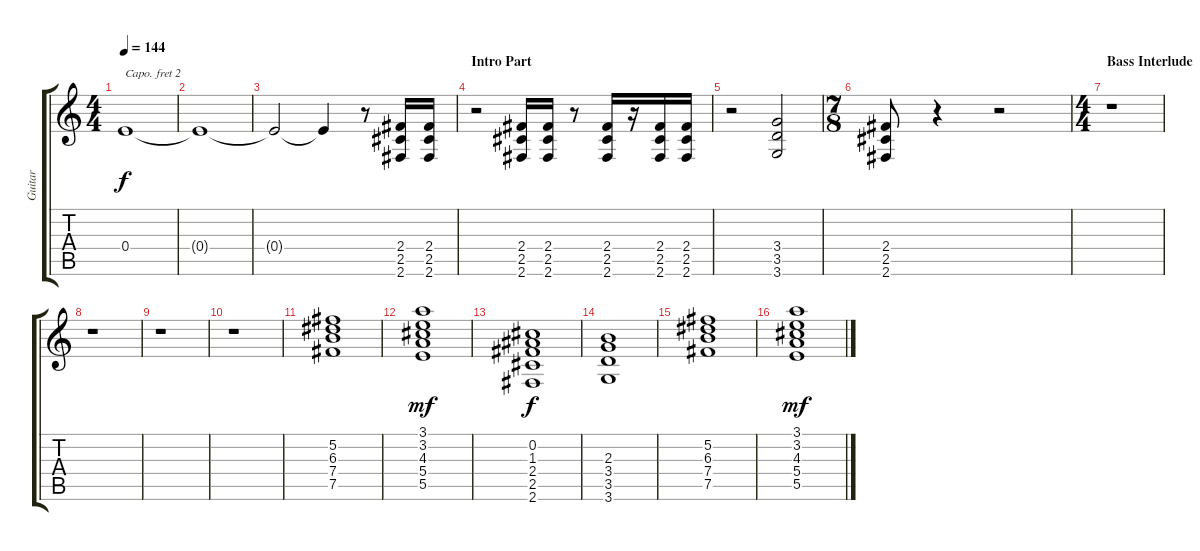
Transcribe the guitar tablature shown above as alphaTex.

\track ("Guitar" "Guitar") {instrument overdrivenguitar}
\staff {score tabs}
\capo 2
\tuning (E4 B3 G3 D3 A2 D2) {hide}
\ts (4 4)
\tempo 144
\clef g2
\ks c
0.4{t}.1{dy f} |
0.4{t}.1 |
0.4{t}.2 0.4{t}.4 r.8 (2.4 2.5 2.6).16 (2.4 2.5 2.6).16 |
\section ("" "Intro Part")
r.2 (2.4 2.5 2.6).16 (2.4 2.5 2.6).16 r.8 (2.4 2.5 2.6).16 r.16 (2.4 2.5 2.6).16 (2.4 2.5 2.6).16 |
r.2 (3.4 3.5 3.6).2 |
\ts (7 8)
(2.4 2.5 2.6).8 r.4 r.2 |
\ts (4 4)
\section ("" "Bass Interlude")
r.1 |
r.1 |
r.1 |
r.1 |
(5.2 6.3 7.4 7.5).1{instrument electricguitarclean} |
(3.1 3.2 4.3 5.4 5.5).1{dy mf} |
(0.2 1.3 2.4 2.5 2.6).1{dy f} |
(2.3 3.4 3.5 3.6).1 |
(5.2 6.3 7.4 7.5).1 |
(3.1 3.2 4.3 5.4 5.5).1{dy mf}
